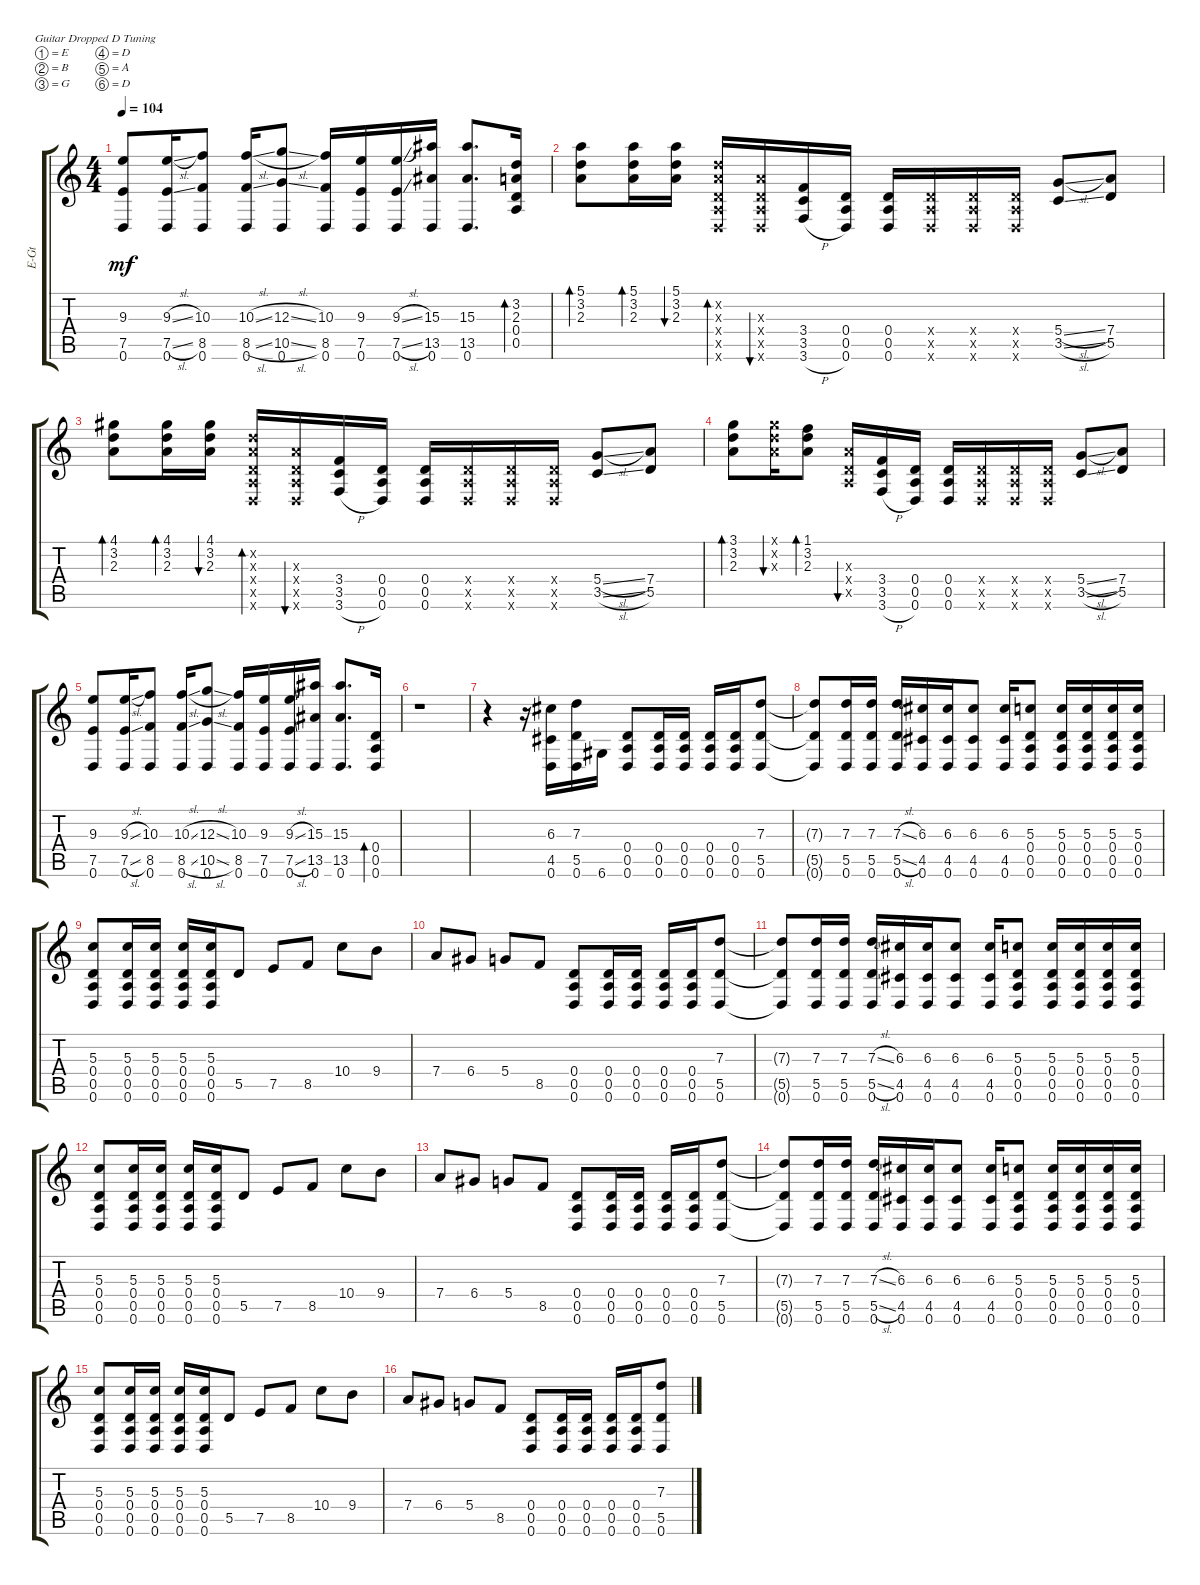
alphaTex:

\defaultSystemsLayout 4
\bracketExtendMode groupsimilarinstruments
\otherSystemsTrackNameOrientation horizontal
\track ("Peter Lindgren" "E-Gt") {instrument distortionguitar}
\staff {score tabs}
\tuning (E4 B3 G3 D3 A2 D2)
\ts (4 4)
\tempo 104
\clef g2
\ks c
(0.6 7.5 9.3).8{dy mf beam Up} (0.6 7.5{sl} 9.3{sl}).16{beam Up} (0.6 8.5 10.3).8{beam Up} (0.6 8.5{sl} 10.3{sl}).16{beam Up} (0.6 10.5{sl} 12.3{sl}).8{beam Up} (0.6 8.5 10.3).16{beam Up} (0.6 7.5 9.3).16{beam Up} (0.6 7.5{sl} 9.3{sl}).16{beam Up} (13.5{acc #} 15.3{acc #} 0.6).16{beam Up} (13.5{acc #} 15.3{acc #} 0.6).8{d beam Up} (0.4 2.3 3.2 0.5).16{bd 119 beam Up} |
(2.3 3.2 5.1).8{bd 60 beam Down} (2.3 3.2 5.1).16{bd 60 beam Down} (2.3 3.2 5.1).16{bu 60 beam Down} (2.3{x} 3.2{x} 0.4{x} 0.5{x} 0.6{x}).16{bd 60 beam Up} (2.3{x} 0.6{x} 0.5{x} 0.4{x}).16{bu 60 beam Up} (3.6{h} 3.5 3.4).16{beam Up} (0.6 0.4 0.5).16{beam Up} (0.6 0.5 0.4).16{beam Up} (0.6{x} 0.4{x} 0.5{x}).16{beam Up} (0.6{x} 0.5{x} 0.4{x}).16{beam Up} (0.6{x} 0.4{x} 0.5{x}).16{beam Up} (3.5{sl} 5.4{sl}).8{beam Up} (5.5 7.4).8{beam Up} |
(2.3 3.2 4.1{acc #}).8{bd 60 beam Down} (2.3 3.2 4.1{acc #}).16{bd 60 beam Down} (2.3 3.2 4.1{acc #}).16{bu 60 beam Down} (2.3{x} 3.2{x} 0.4{x} 0.5{x} 0.6{x}).16{bd 60 beam Up} (2.3{x} 0.6{x} 0.5{x} 0.4{x}).16{bu 60 beam Up} (3.6{h} 3.5 3.4).16{beam Up} (0.6 0.4 0.5).16{beam Up} (0.6 0.5 0.4).16{beam Up} (0.6{x} 0.5{x} 0.4{x}).16{beam Up} (0.6{x} 0.4{x} 0.5{x}).16{beam Up} (0.6{x} 0.4{x} 0.5{x}).16{beam Up} (3.5{sl} 5.4{sl}).8{beam Up} (5.5 7.4).8{beam Up} |
(2.3 3.2 3.1).8{bd 60 beam Down} (2.3{x} 3.2{x} 3.1{x}).16{bu 60 beam Down} (2.3 3.2 1.1).8{bd 59 beam Down} (2.3{x} 0.5{x} 0.4{x}).16{bu 60 beam Up} (3.6{h} 3.5 3.4).16{beam Up} (0.6 0.4 0.5).16{beam Up} (0.6 0.5 0.4).16{beam Up} (0.6{x} 0.4{x} 0.5{x}).16{beam Up} (0.6{x} 0.5{x} 0.4{x}).16{beam Up} (0.6{x} 0.4{x} 0.5{x}).16{beam Up} (3.5{sl} 5.4{sl}).8{beam Up} (5.5 7.4).8{beam Up} |
(0.6 7.5 9.3).8{beam Up} (0.6 7.5{sl} 9.3{sl}).16{beam Up} (0.6 8.5 10.3).8{beam Up} (0.6 8.5{sl} 10.3{sl}).16{beam Up} (0.6 10.5{sl} 12.3{sl}).8{beam Up} (0.6 8.5 10.3).16{beam Up} (0.6 7.5 9.3).16{beam Up} (0.6 7.5{sl} 9.3{sl}).16{beam Up} (13.5{acc #} 15.3{acc #} 0.6).16{beam Up} (13.5{acc #} 15.3{acc #} 0.6).8{d beam Up} (0.4 0.5 0.6).16{bd 119 beam Up} |
r.1{beam Down} |
r.4{beam Down} r.16{beam Down} (0.6 4.5{acc #} 6.3{acc #}).16{beam Up} (0.6 7.3 5.5).16{beam Up} 6.6{acc #}.16{beam Up} (0.6 0.5 0.4).8{beam Up} (0.6 0.5 0.4).16{beam Up} (0.6 0.5 0.4).16{beam Up} (0.6 0.5 0.4).16{beam Up} (0.6 0.5 0.4).16{beam Up} (0.6 5.5 7.3).8{beam Up} |
(0.6{t} 5.5{t} 7.3{t}).8{beam Up} (0.6 5.5 7.3).16{beam Up} (0.6 5.5 7.3).16{beam Up} (0.6 5.5{sl} 7.3{sl}).16{beam Up} (4.5{acc #} 6.3{acc #} 0.6).16{beam Up} (4.5{acc #} 6.3{acc #} 0.6).16{beam Up} (4.5{acc #} 6.3{acc #} 0.6).8{beam Up} (4.5{acc #} 6.3{acc #} 0.6).16{beam Up} (0.6 0.5 0.4 5.3).8{beam Up} (0.6 0.5 0.4 5.3).16{beam Up} (0.6 0.5 0.4 5.3).16{beam Up} (0.6 0.5 0.4 5.3).16{beam Up} (0.6 0.5 0.4 5.3).16{beam Up} |
(0.6 0.5 0.4 5.3).8{beam Up} (0.6 0.5 0.4 5.3).16{beam Up} (0.6 0.5 0.4 5.3).16{beam Up} (0.6 0.5 0.4 5.3).16{beam Up} (0.6 0.5 0.4 5.3).16{beam Up} 5.5.8{beam Up} 7.5.8{beam Up} 8.5.8{beam Up} 10.4.8{beam Down} 9.4.8{beam Down} |
7.4.8{beam Up} 6.4{acc #}.8{beam Up} 5.4.8{beam Up} 8.5.8{beam Up} (0.6 0.5 0.4).8{beam Up} (0.6 0.5 0.4).16{beam Up} (0.6 0.5 0.4).16{beam Up} (0.6 0.5 0.4).16{beam Up} (0.6 0.5 0.4).16{beam Up} (0.6 5.5 7.3).8{beam Up} |
(0.6{t} 5.5{t} 7.3{t}).8{beam Up} (0.6 5.5 7.3).16{beam Up} (0.6 5.5 7.3).16{beam Up} (0.6 5.5{sl} 7.3{sl}).16{beam Up} (4.5{acc #} 6.3{acc #} 0.6).16{beam Up} (4.5{acc #} 6.3{acc #} 0.6).16{beam Up} (4.5{acc #} 6.3{acc #} 0.6).8{beam Up} (4.5{acc #} 6.3{acc #} 0.6).16{beam Up} (0.6 0.5 0.4 5.3).8{beam Up} (0.6 0.5 0.4 5.3).16{beam Up} (0.6 0.5 0.4 5.3).16{beam Up} (0.6 0.5 0.4 5.3).16{beam Up} (0.6 0.5 0.4 5.3).16{beam Up} |
(0.6 0.5 0.4 5.3).8{beam Up} (0.6 0.5 0.4 5.3).16{beam Up} (0.6 0.5 0.4 5.3).16{beam Up} (0.6 0.5 0.4 5.3).16{beam Up} (0.6 0.5 0.4 5.3).16{beam Up} 5.5.8{beam Up} 7.5.8{beam Up} 8.5.8{beam Up} 10.4.8{beam Down} 9.4.8{beam Down} |
7.4.8{beam Up} 6.4{acc #}.8{beam Up} 5.4.8{beam Up} 8.5.8{beam Up} (0.6 0.5 0.4).8{beam Up} (0.6 0.5 0.4).16{beam Up} (0.6 0.5 0.4).16{beam Up} (0.6 0.5 0.4).16{beam Up} (0.6 0.5 0.4).16{beam Up} (0.6 5.5 7.3).8{beam Up} |
(0.6{t} 5.5{t} 7.3{t}).8{beam Up} (0.6 5.5 7.3).16{beam Up} (0.6 5.5 7.3).16{beam Up} (0.6 5.5{sl} 7.3{sl}).16{beam Up} (4.5{acc #} 6.3{acc #} 0.6).16{beam Up} (4.5{acc #} 6.3{acc #} 0.6).16{beam Up} (4.5{acc #} 6.3{acc #} 0.6).8{beam Up} (4.5{acc #} 6.3{acc #} 0.6).16{beam Up} (0.6 0.5 0.4 5.3).8{beam Up} (0.6 0.5 0.4 5.3).16{beam Up} (0.6 0.5 0.4 5.3).16{beam Up} (0.6 0.5 0.4 5.3).16{beam Up} (0.6 0.5 0.4 5.3).16{beam Up} |
(0.6 0.5 0.4 5.3).8{beam Up} (0.6 0.5 0.4 5.3).16{beam Up} (0.6 0.5 0.4 5.3).16{beam Up} (0.6 0.5 0.4 5.3).16{beam Up} (0.6 0.5 0.4 5.3).16{beam Up} 5.5.8{beam Up} 7.5.8{beam Up} 8.5.8{beam Up} 10.4.8{beam Down} 9.4.8{beam Down} |
7.4.8{beam Up} 6.4{acc #}.8{beam Up} 5.4.8{beam Up} 8.5.8{beam Up} (0.6 0.5 0.4).8{beam Up} (0.6 0.5 0.4).16{beam Up} (0.6 0.5 0.4).16{beam Up} (0.6 0.5 0.4).16{beam Up} (0.6 0.5 0.4).16{beam Up} (0.6 5.5 7.3).8{beam Up}
